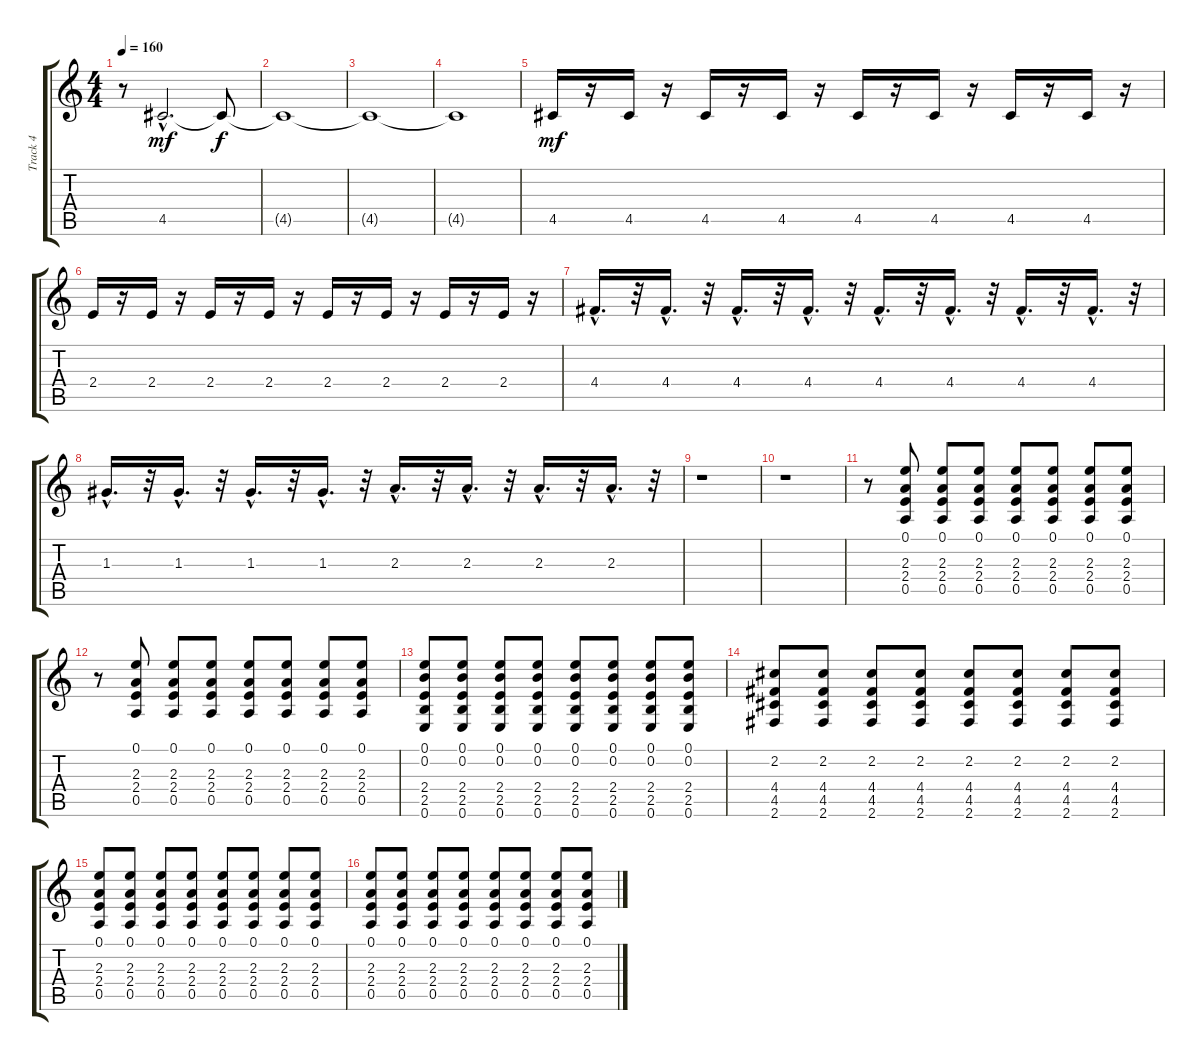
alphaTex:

\track ("Track 4" "Track 4") {instrument distortionguitar}
\staff {score tabs}
\tuning (E4 B3 G3 D3 A2 E2) {hide}
\ts (4 4)
\tempo 160
\clef g2
\ks c
r.8{dy mf} 4.5{hac}.2{d} 4.5{t}.8{dy f} |
4.5{t}.1 |
4.5{t}.1 |
4.5{t}.1 |
4.5.16{dy mf volume 11} r.16 4.5.16 r.16 4.5.16 r.16 4.5.16 r.16 4.5.16 r.16 4.5.16 r.16 4.5.16 r.16 4.5.16 r.16 |
2.4.16{volume 12} r.16 2.4.16 r.16 2.4.16 r.16 2.4.16 r.16 2.4.16 r.16 2.4.16 r.16 2.4.16 r.16 2.4.16 r.16 |
4.4{hac}.16{d} r.32 4.4{hac}.16{d} r.32 4.4{hac}.16{d} r.32 4.4{hac}.16{d} r.32 4.4{hac}.16{d} r.32 4.4{hac}.16{d} r.32 4.4{hac}.16{d} r.32 4.4{hac}.16{d} r.32 |
1.3{hac}.16{d volume 14} r.32 1.3{hac}.16{d} r.32 1.3{hac}.16{d} r.32 1.3{hac}.16{d} r.32 2.3{hac}.16{d} r.32 2.3{hac}.16{d} r.32 2.3{hac}.16{d} r.32 2.3{hac}.16{d} r.32 |
r.1 |
r.1 |
r.8 (0.1 2.3 2.4 0.5).8{volume 11} (0.1 2.3 2.4 0.5).8 (0.1 2.3 2.4 0.5).8 (0.1 2.3 2.4 0.5).8 (0.1 2.3 2.4 0.5).8 (0.1 2.3 2.4 0.5).8 (0.1 2.3 2.4 0.5).8 |
r.8 (0.1 2.3 2.4 0.5).8 (0.1 2.3 2.4 0.5).8 (0.1 2.3 2.4 0.5).8 (0.1 2.3 2.4 0.5).8 (0.1 2.3 2.4 0.5).8 (0.1 2.3 2.4 0.5).8 (0.1 2.3 2.4 0.5).8 |
(0.1 0.2 2.4 2.5 0.6).8 (0.1 0.2 2.4 2.5 0.6).8 (0.1 0.2 2.4 2.5 0.6).8 (0.1 0.2 2.4 2.5 0.6).8 (0.1 0.2 2.4 2.5 0.6).8 (0.1 0.2 2.4 2.5 0.6).8 (0.1 0.2 2.4 2.5 0.6).8 (0.1 0.2 2.4 2.5 0.6).8 |
(2.2 4.4 4.5 2.6).8 (2.2 4.4 4.5 2.6).8 (2.2 4.4 4.5 2.6).8 (2.2 4.4 4.5 2.6).8 (2.2 4.4 4.5 2.6).8 (2.2 4.4 4.5 2.6).8 (2.2 4.4 4.5 2.6).8 (2.2 4.4 4.5 2.6).8 |
(0.1 2.3 2.4 0.5).8 (0.1 2.3 2.4 0.5).8 (0.1 2.3 2.4 0.5).8 (0.1 2.3 2.4 0.5).8 (0.1 2.3 2.4 0.5).8 (0.1 2.3 2.4 0.5).8 (0.1 2.3 2.4 0.5).8 (0.1 2.3 2.4 0.5).8 |
(0.1 2.3 2.4 0.5).8 (0.1 2.3 2.4 0.5).8 (0.1 2.3 2.4 0.5).8 (0.1 2.3 2.4 0.5).8 (0.1 2.3 2.4 0.5).8 (0.1 2.3 2.4 0.5).8 (0.1 2.3 2.4 0.5).8 (0.1 2.3 2.4 0.5).8
